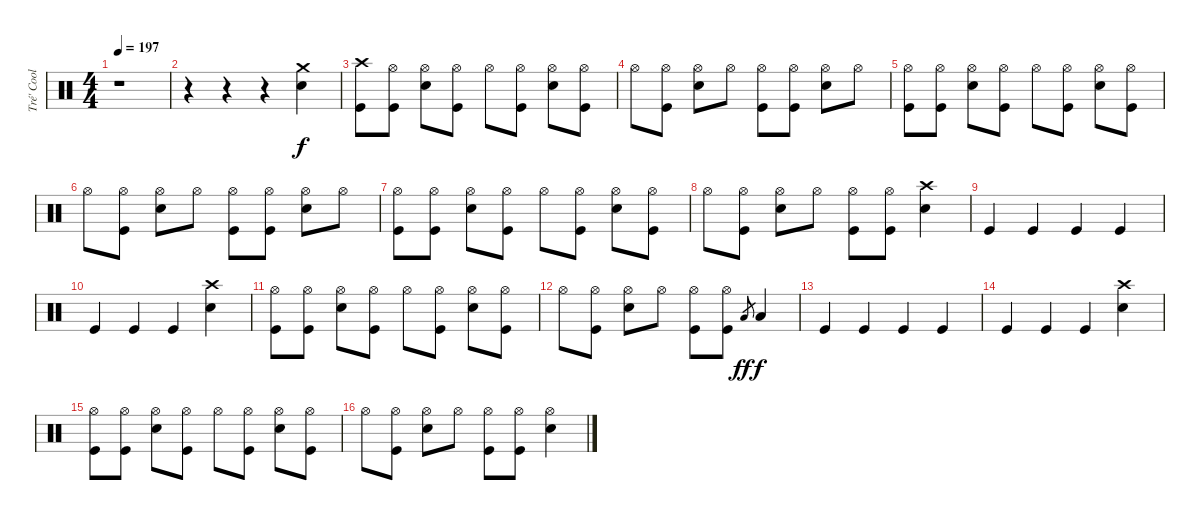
\track ("Tré' Cool" "Tré' Cool") {instrument percussion}
\staff {score}
\articulation defaults
\ts (4 4)
\tempo 197
\clef neutral
\ks c
r.1{dy f} |
r.4 r.4 r.4 ("Crash medium (hit)" "Electric Snare (hit)").4 |
("Crash high (hit)" "Kick (hit)").8 ("Hi-Hat (open)" "Kick (hit)").8 ("Hi-Hat (open)" "Electric Snare (hit)").8 ("Hi-Hat (open)" "Kick (hit)").8 "Hi-Hat (open)".8 ("Hi-Hat (open)" "Kick (hit)").8 ("Hi-Hat (open)" "Electric Snare (hit)").8 ("Hi-Hat (open)" "Kick (hit)").8 |
"Hi-Hat (open)".8 ("Hi-Hat (open)" "Kick (hit)").8 ("Hi-Hat (open)" "Electric Snare (hit)").8 "Hi-Hat (open)".8 ("Hi-Hat (open)" "Kick (hit)").8 ("Hi-Hat (open)" "Kick (hit)").8 ("Hi-Hat (open)" "Electric Snare (hit)").8 "Hi-Hat (open)".8 |
("Hi-Hat (open)" "Kick (hit)").8 ("Hi-Hat (open)" "Kick (hit)").8 ("Hi-Hat (open)" "Electric Snare (hit)").8 ("Hi-Hat (open)" "Kick (hit)").8 "Hi-Hat (open)".8 ("Hi-Hat (open)" "Kick (hit)").8 ("Hi-Hat (open)" "Electric Snare (hit)").8 ("Hi-Hat (open)" "Kick (hit)").8 |
"Hi-Hat (open)".8 ("Hi-Hat (open)" "Kick (hit)").8 ("Hi-Hat (open)" "Electric Snare (hit)").8 "Hi-Hat (open)".8 ("Hi-Hat (open)" "Kick (hit)").8 ("Hi-Hat (open)" "Kick (hit)").8 ("Hi-Hat (open)" "Electric Snare (hit)").8 "Hi-Hat (open)".8 |
("Hi-Hat (open)" "Kick (hit)").8 ("Hi-Hat (open)" "Kick (hit)").8 ("Hi-Hat (open)" "Electric Snare (hit)").8 ("Hi-Hat (open)" "Kick (hit)").8 "Hi-Hat (open)".8 ("Hi-Hat (open)" "Kick (hit)").8 ("Hi-Hat (open)" "Electric Snare (hit)").8 ("Hi-Hat (open)" "Kick (hit)").8 |
"Hi-Hat (open)".8 ("Hi-Hat (open)" "Kick (hit)").8 ("Hi-Hat (open)" "Electric Snare (hit)").8 "Hi-Hat (open)".8 ("Hi-Hat (open)" "Kick (hit)").8 ("Hi-Hat (open)" "Kick (hit)").8 ("Crash high (hit)" "Electric Snare (hit)").4 |
"Kick (hit)".4 "Kick (hit)".4 "Kick (hit)".4 "Kick (hit)".4 |
"Kick (hit)".4 "Kick (hit)".4 "Kick (hit)".4 ("Crash high (hit)" "Electric Snare (hit)").4 |
("Hi-Hat (open)" "Kick (hit)").8 ("Hi-Hat (open)" "Kick (hit)").8 ("Hi-Hat (open)" "Electric Snare (hit)").8 ("Hi-Hat (open)" "Kick (hit)").8 "Hi-Hat (open)".8 ("Hi-Hat (open)" "Kick (hit)").8 ("Hi-Hat (open)" "Electric Snare (hit)").8 ("Hi-Hat (open)" "Kick (hit)").8 |
"Hi-Hat (open)".8 ("Hi-Hat (open)" "Kick (hit)").8 ("Hi-Hat (open)" "Electric Snare (hit)").8 "Hi-Hat (open)".8 ("Hi-Hat (open)" "Kick (hit)").8 ("Hi-Hat (open)" "Kick (hit)").8 "Low Floor Tom (hit)".8{gr dy ff} "Low Floor Tom (hit)".4{dy f} |
"Kick (hit)".4 "Kick (hit)".4 "Kick (hit)".4 "Kick (hit)".4 |
"Kick (hit)".4 "Kick (hit)".4 "Kick (hit)".4 ("Crash high (hit)" "Electric Snare (hit)").4 |
("Hi-Hat (open)" "Kick (hit)").8 ("Hi-Hat (open)" "Kick (hit)").8 ("Hi-Hat (open)" "Electric Snare (hit)").8 ("Hi-Hat (open)" "Kick (hit)").8 "Hi-Hat (open)".8 ("Hi-Hat (open)" "Kick (hit)").8 ("Hi-Hat (open)" "Electric Snare (hit)").8 ("Hi-Hat (open)" "Kick (hit)").8 |
"Hi-Hat (open)".8 ("Hi-Hat (open)" "Kick (hit)").8 ("Hi-Hat (open)" "Electric Snare (hit)").8 "Hi-Hat (open)".8 ("Hi-Hat (open)" "Kick (hit)").8 ("Hi-Hat (open)" "Kick (hit)").8 ("Hi-Hat (open)" "Electric Snare (hit)").4
